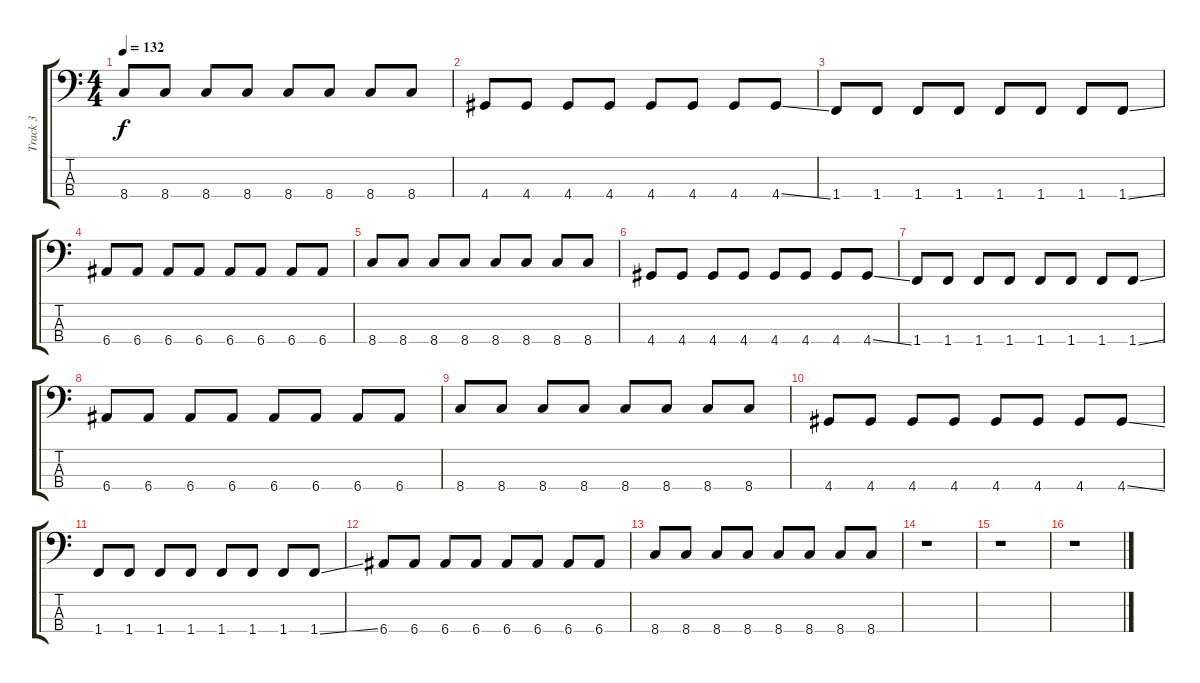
\track ("Track 3" "Track 3") {instrument electricbassfinger}
\staff {score tabs}
\tuning (G2 D2 A1 E1) {hide}
\ts (4 4)
\tempo 132
\clef f4
\ks c
8.4.8{dy f} 8.4.8 8.4.8 8.4.8 8.4.8 8.4.8 8.4.8 8.4.8 |
4.4.8 4.4.8 4.4.8 4.4.8 4.4.8 4.4.8 4.4.8 4.4{ss}.8 |
1.4.8 1.4.8 1.4.8 1.4.8 1.4.8 1.4.8 1.4.8 1.4{ss}.8 |
6.4.8 6.4.8 6.4.8 6.4.8 6.4.8 6.4.8 6.4.8 6.4.8 |
8.4.8 8.4.8 8.4.8 8.4.8 8.4.8 8.4.8 8.4.8 8.4.8 |
4.4.8 4.4.8 4.4.8 4.4.8 4.4.8 4.4.8 4.4.8 4.4{ss}.8 |
1.4.8 1.4.8 1.4.8 1.4.8 1.4.8 1.4.8 1.4.8 1.4{ss}.8 |
6.4.8 6.4.8 6.4.8 6.4.8 6.4.8 6.4.8 6.4.8 6.4.8 |
8.4.8 8.4.8 8.4.8 8.4.8 8.4.8 8.4.8 8.4.8 8.4.8 |
4.4.8 4.4.8 4.4.8 4.4.8 4.4.8 4.4.8 4.4.8 4.4{ss}.8 |
1.4.8 1.4.8 1.4.8 1.4.8 1.4.8 1.4.8 1.4.8 1.4{ss}.8 |
6.4.8 6.4.8 6.4.8 6.4.8 6.4.8 6.4.8 6.4.8 6.4.8 |
8.4.8 8.4.8 8.4.8 8.4.8 8.4.8 8.4.8 8.4.8 8.4.8 |
r.1 |
r.1 |
r.1
